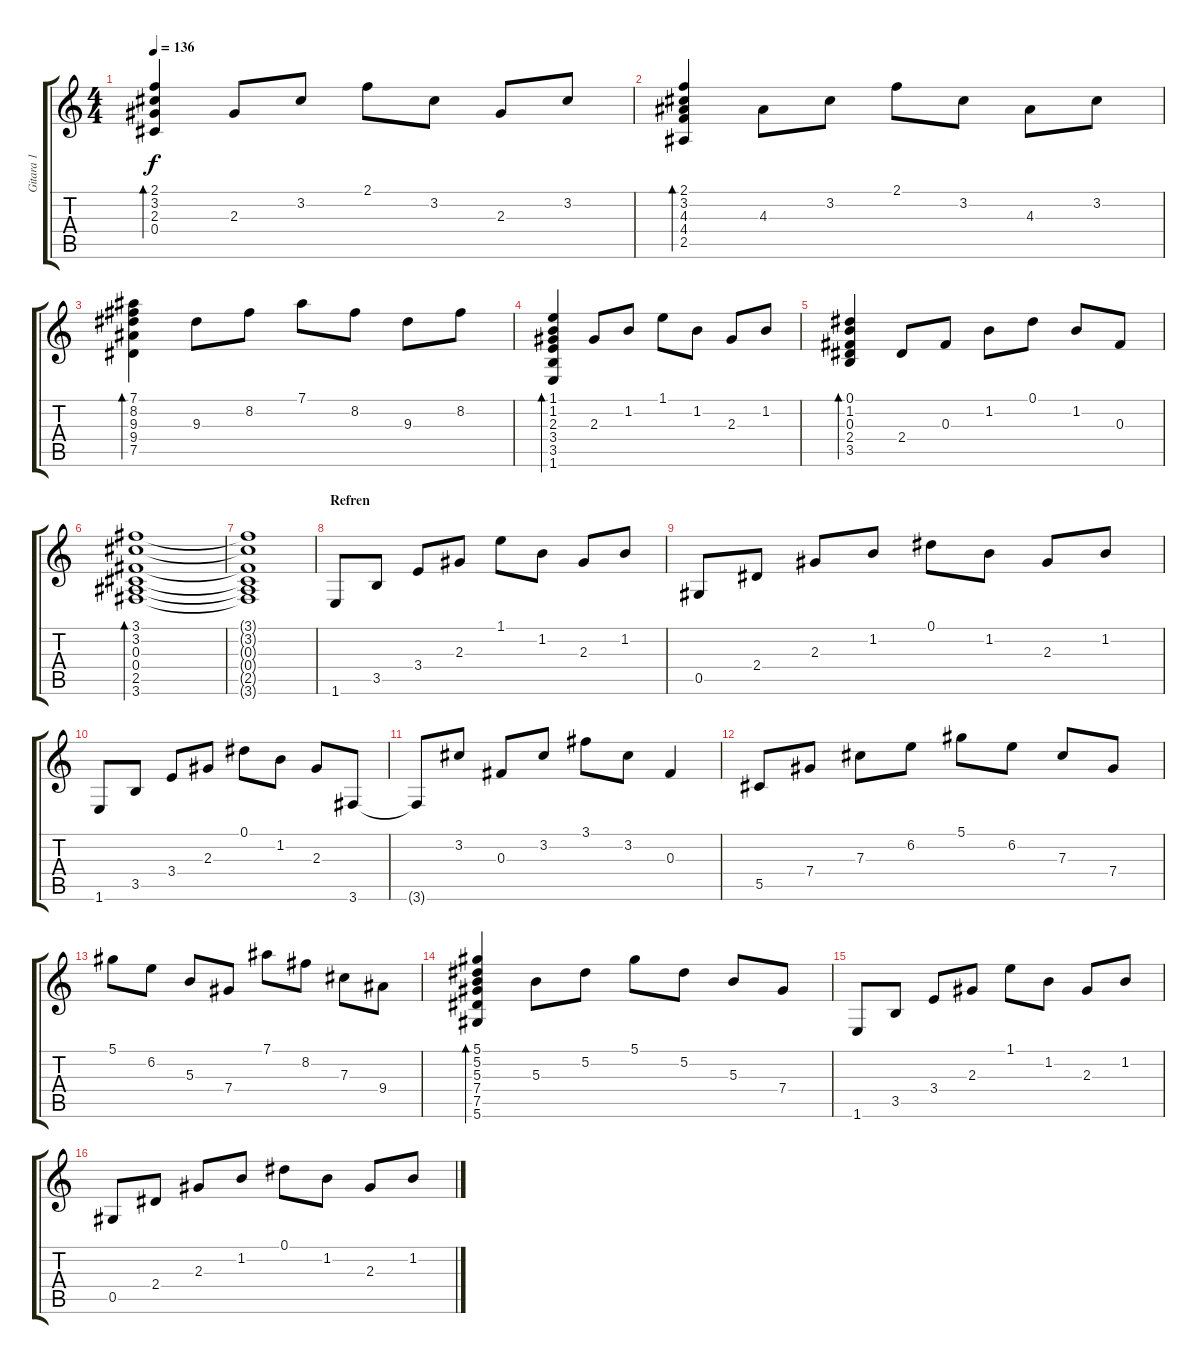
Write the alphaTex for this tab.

\track ("Gitara 1" "Gitara 1") {instrument acousticguitarsteel}
\staff {score tabs}
\tuning (Eb4 Bb3 Gb3 Db3 Ab2 Eb2) {hide}
\ts (4 4)
\tempo 136
\clef g2
\ks c
(2.1 3.2 2.3 0.4).4{bd 120 dy f} 2.3.8 3.2.8 2.1.8 3.2.8 2.3.8 3.2.8 |
(2.1 3.2 4.3 4.4 2.5).4{bd 120} 4.3.8 3.2.8 2.1.8 3.2.8 4.3.8 3.2.8 |
(7.1 8.2 9.3 9.4 7.5).4{bd 120} 9.3.8 8.2.8 7.1.8 8.2.8 9.3.8 8.2.8 |
(1.1 1.2 2.3 3.4 3.5 1.6).4{bd 120} 2.3.8 1.2.8 1.1.8 1.2.8 2.3.8 1.2.8 |
(0.1 1.2 0.3 2.4 3.5).4{bd 120} 2.4.8 0.3.8 1.2.8 0.1.8 1.2.8 0.3.8 |
(3.1 3.2 0.3 0.4 2.5 3.6).1{bd 120} |
(3.1{t} 3.2{t} 0.3{t} 0.4{t} 2.5{t} 3.6{t}).1 |
\section ("" "Refren")
1.6.8 3.5.8 3.4.8 2.3.8 1.1.8 1.2.8 2.3.8 1.2.8 |
0.5.8 2.4.8 2.3.8 1.2.8 0.1.8 1.2.8 2.3.8 1.2.8 |
1.6.8 3.5.8 3.4.8 2.3.8 0.1.8 1.2.8 2.3.8 3.6.8 |
3.6{t}.8 3.2.8 0.3.8 3.2.8 3.1.8 3.2.8 0.3.4 |
5.5.8 7.4.8 7.3.8 6.2.8 5.1.8 6.2.8 7.3.8 7.4.8 |
5.1.8 6.2.8 5.3.8 7.4.8 7.1.8 8.2.8 7.3.8 9.4.8 |
(5.1 5.2 5.3 7.4 7.5 5.6).4{bd 120} 5.3.8 5.2.8 5.1.8 5.2.8 5.3.8 7.4.8 |
1.6.8 3.5.8 3.4.8 2.3.8 1.1.8 1.2.8 2.3.8 1.2.8 |
0.5.8 2.4.8 2.3.8 1.2.8 0.1.8 1.2.8 2.3.8 1.2.8
